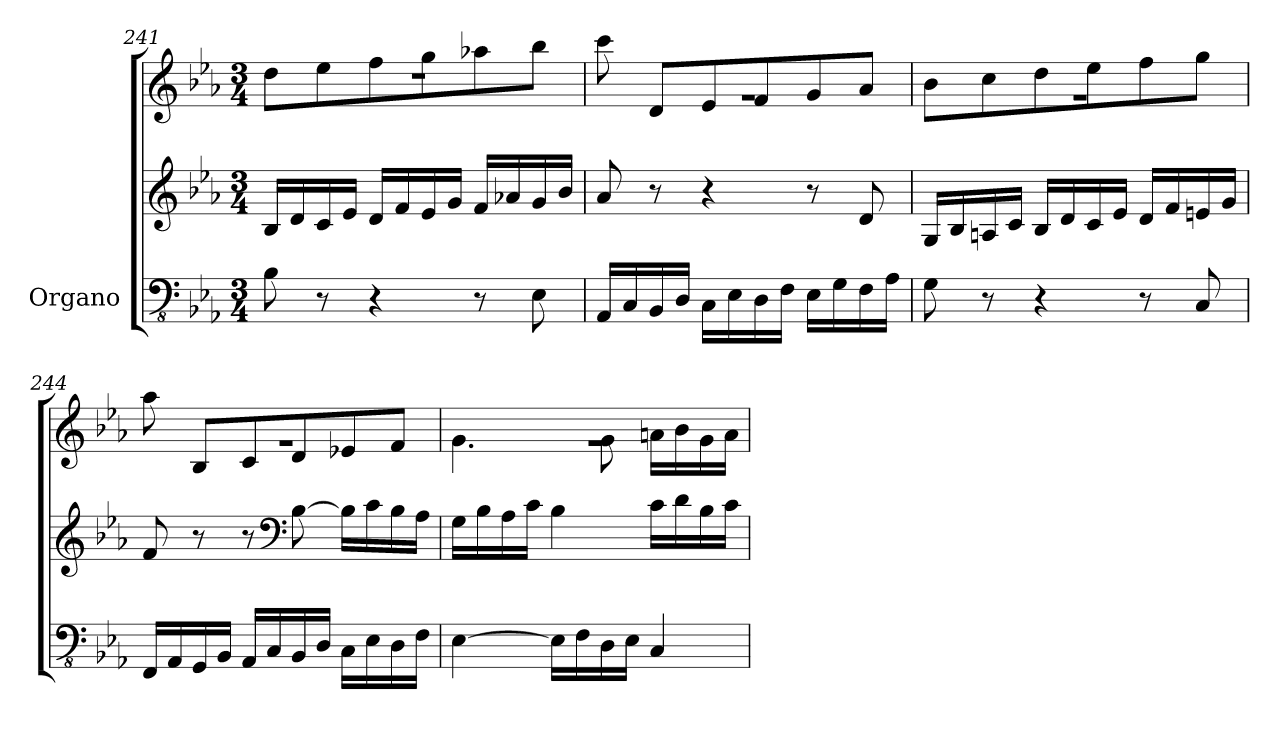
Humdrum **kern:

**kern	**kern	**kern
*part1	*part1	*part1
*staff3	*staff2	*staff1
*I"Organo	*	*
!!LO:LB:g=z
*clefFv4	*clefG2	*clefG2
*k[b-e-a-]	*k[b-e-a-]	*k[b-e-a-]
*M3/4	*M3/4	*M3/4
=241	=241	=241
*	*	*^
8BB-\	16B-/LL	2.rdd	8dd\L
.	16d/	.	.
8r	16c/	.	8ee-\
.	16e-/JJ	.	.
4r	16d/LL	.	8ff\
.	16f/	.	.
.	16e-/	.	8gg\
.	16g/JJ	.	.
8r	16f/LL	.	8aa-X\
.	16a-X/	.	.
8EE-\	16g/	.	8bb-\J
.	16b-/JJ	.	.
=242	=242	=242	=242
16AAA-/LL	8a-/	2.rg	8ccc\
16CC/	.	.	.
16BBB-/	8r	.	8d/L
16DD/JJ	.	.	.
16CC\LL	4r	.	8e-/
16EE-\	.	.	.
16DD\	.	.	8f/
16FF\JJ	.	.	.
16EE-\LL	8r	.	8g/
16GG\	.	.	.
16FF\	8d/	.	8a-/J
16AA-\JJ	.	.	.
=243	=243	=243	=243
8GG\	16G/LL	2.rg	8b-\L
.	16B-/	.	.
8r	16An/	.	8cc\
.	16c/JJ	.	.
4r	16B-/LL	.	8dd\
.	16d/	.	.
.	16c/	.	8ee-\
.	16e-/JJ	.	.
8r	16d/LL	.	8ff\
.	16f/	.	.
8CC/	16en/	.	8gg\J
.	16g/JJ	.	.
=244	=244	=244	=244
16FFF/LL	8f/	2.rg	8aa-\
16AAA-/	.	.	.
16GGG/	8r	.	8B-/L
16BBB-/JJ	.	.	.
16AAA-/LL	8r	.	8c/
16CC/	.	.	.
*	*clefF4	*	*
16BBB-/	[8B-\	.	8d/
16DD/JJ	.	.	.
16CC\LL	16B-\LL]	.	8e-X/
16EE-\	16c\	.	.
16DD\	16B-\	.	8f/J
16FF\JJ	16A-\JJ	.	.
!!LO:LB:g=z	!!
=245	=245	=245	=245
[4EE-\	16G\LL	2.rg	4.g\
.	16B-\	.	.
.	16A-\	.	.
.	16c\JJ	.	.
16EE-\LL]	4B-\	.	.
16FF\	.	.	.
16DD\	.	.	8g\
16EE-\JJ	.	.	.
4CC/	16c\LL	.	16an\LL
.	16d\	.	16b-\
.	16B-\	.	16g\
.	16c\JJ	.	16a\JJ
*	*	*v	*v
=	=	=
*-	*-	*-
